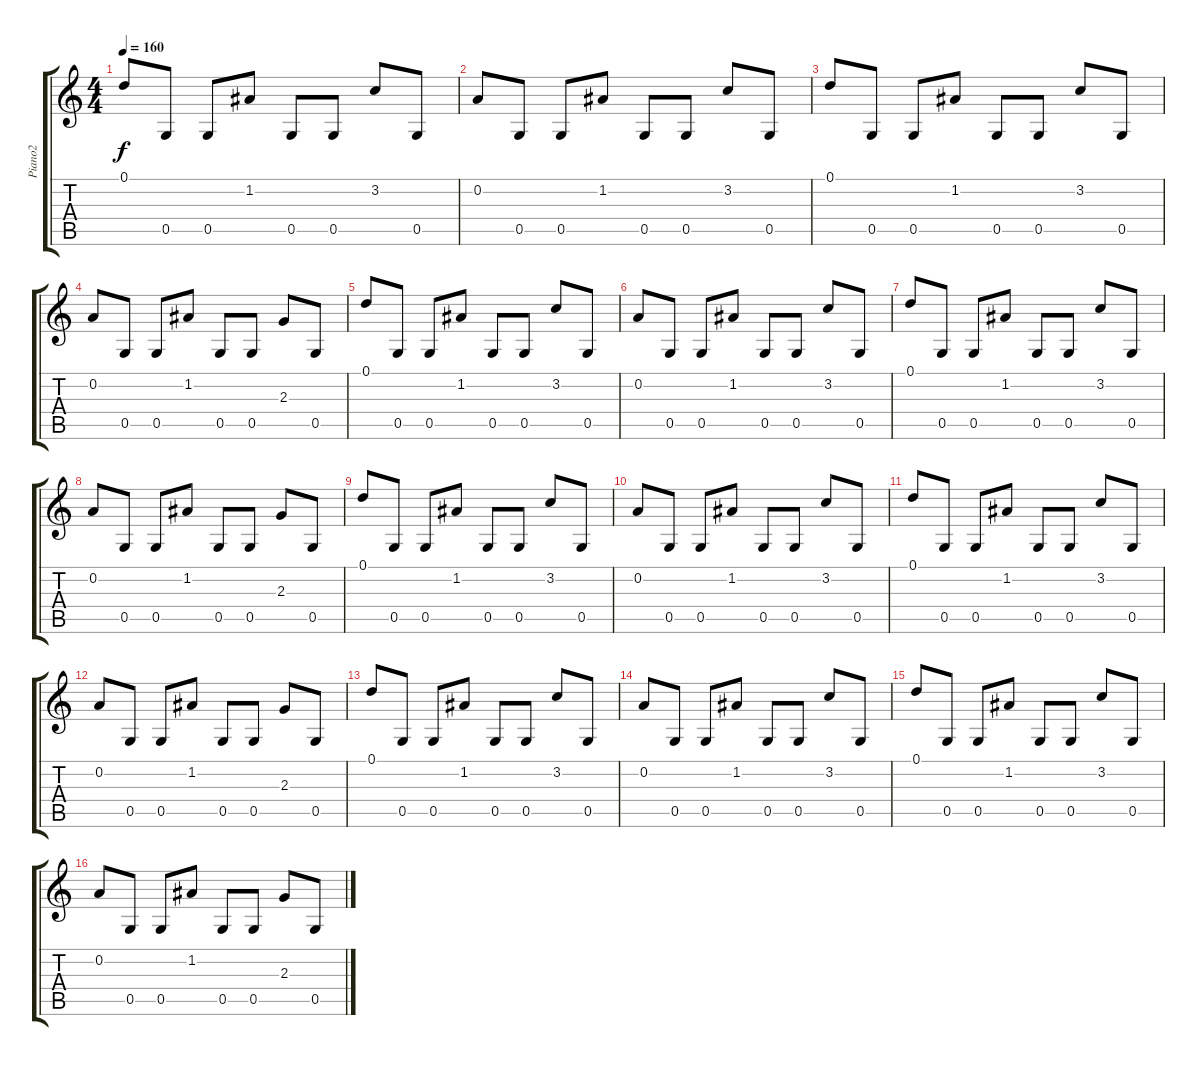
\track ("Piano2" "Piano2") {instrument acousticguitarnylon}
\staff {score tabs}
\tuning (D4 A3 F3 C3 G2 D2) {hide}
\ts (4 4)
\tempo 160
\clef g2
\ks c
0.1.8{dy f} 0.5.8 0.5.8 1.2.8 0.5.8 0.5.8 3.2.8 0.5.8 |
0.2.8 0.5.8 0.5.8 1.2.8 0.5.8 0.5.8 3.2.8 0.5.8 |
0.1.8 0.5.8 0.5.8 1.2.8 0.5.8 0.5.8 3.2.8 0.5.8 |
0.2.8 0.5.8 0.5.8 1.2.8 0.5.8 0.5.8 2.3.8 0.5.8 |
0.1.8 0.5.8 0.5.8 1.2.8 0.5.8 0.5.8 3.2.8 0.5.8 |
0.2.8 0.5.8 0.5.8 1.2.8 0.5.8 0.5.8 3.2.8 0.5.8 |
0.1.8 0.5.8 0.5.8 1.2.8 0.5.8 0.5.8 3.2.8 0.5.8 |
0.2.8 0.5.8 0.5.8 1.2.8 0.5.8 0.5.8 2.3.8 0.5.8 |
0.1.8 0.5.8 0.5.8 1.2.8 0.5.8 0.5.8 3.2.8 0.5.8 |
0.2.8 0.5.8 0.5.8 1.2.8 0.5.8 0.5.8 3.2.8 0.5.8 |
0.1.8 0.5.8 0.5.8 1.2.8 0.5.8 0.5.8 3.2.8 0.5.8 |
0.2.8 0.5.8 0.5.8 1.2.8 0.5.8 0.5.8 2.3.8 0.5.8 |
0.1.8 0.5.8 0.5.8 1.2.8 0.5.8 0.5.8 3.2.8 0.5.8 |
0.2.8 0.5.8 0.5.8 1.2.8 0.5.8 0.5.8 3.2.8 0.5.8 |
0.1.8 0.5.8 0.5.8 1.2.8 0.5.8 0.5.8 3.2.8 0.5.8 |
0.2.8 0.5.8 0.5.8 1.2.8 0.5.8 0.5.8 2.3.8 0.5.8
